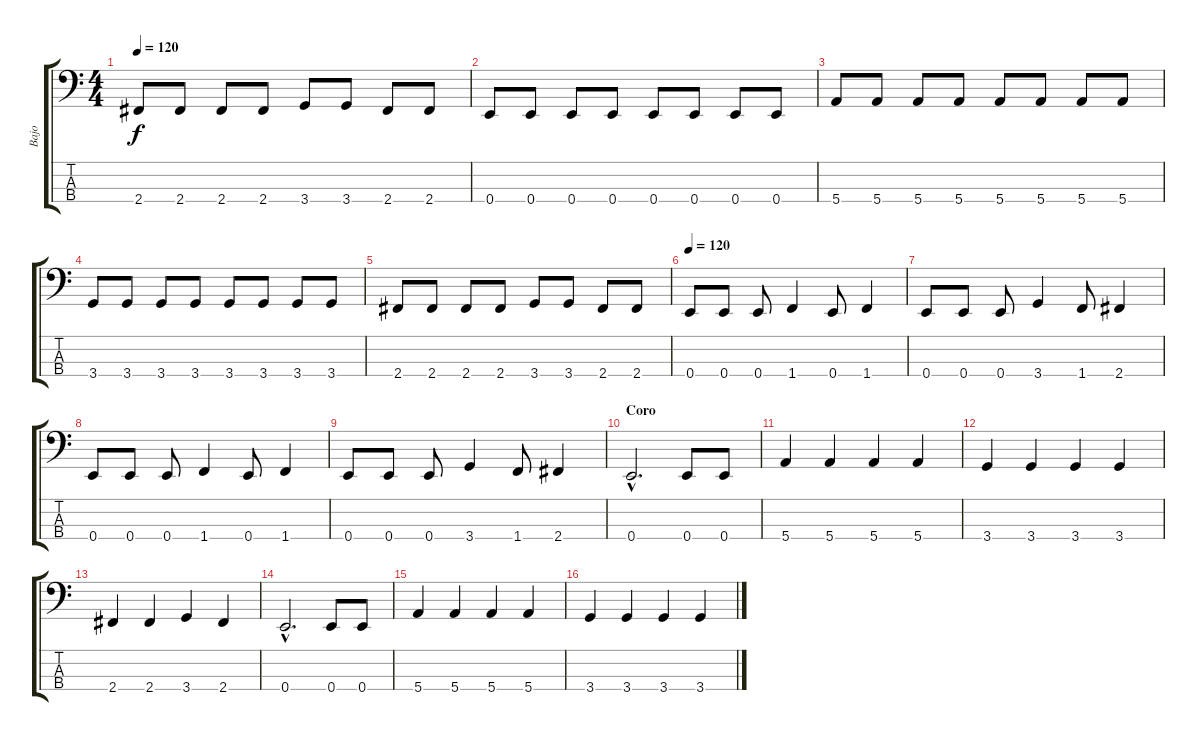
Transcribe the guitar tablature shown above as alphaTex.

\track ("Bajo" "Bajo") {instrument electricbassfinger}
\staff {score tabs}
\tuning (G2 D2 A1 E1) {hide}
\ts (4 4)
\tempo 120
\clef f4
\ks c
2.4.8{dy f} 2.4.8 2.4.8 2.4.8 3.4.8 3.4.8 2.4.8 2.4.8 |
0.4.8 0.4.8 0.4.8 0.4.8 0.4.8 0.4.8 0.4.8 0.4.8 |
5.4.8 5.4.8 5.4.8 5.4.8 5.4.8 5.4.8 5.4.8 5.4.8 |
3.4.8 3.4.8 3.4.8 3.4.8 3.4.8 3.4.8 3.4.8 3.4.8 |
2.4.8 2.4.8 2.4.8 2.4.8 3.4.8 3.4.8 2.4.8 2.4.8 |
\tempo 120
0.4.8 0.4.8 0.4.8 1.4.4 0.4.8 1.4.4 |
0.4.8 0.4.8 0.4.8 3.4.4 1.4.8 2.4.4 |
0.4.8 0.4.8 0.4.8 1.4.4 0.4.8 1.4.4 |
0.4.8 0.4.8 0.4.8 3.4.4 1.4.8 2.4.4 |
\section ("" "Coro")
0.4{hac}.2{d} 0.4.8 0.4.8 |
5.4.4 5.4.4 5.4.4 5.4.4 |
3.4.4 3.4.4 3.4.4 3.4.4 |
2.4.4 2.4.4 3.4.4 2.4.4 |
0.4{hac}.2{d} 0.4.8 0.4.8 |
5.4.4 5.4.4 5.4.4 5.4.4 |
3.4.4 3.4.4 3.4.4 3.4.4
